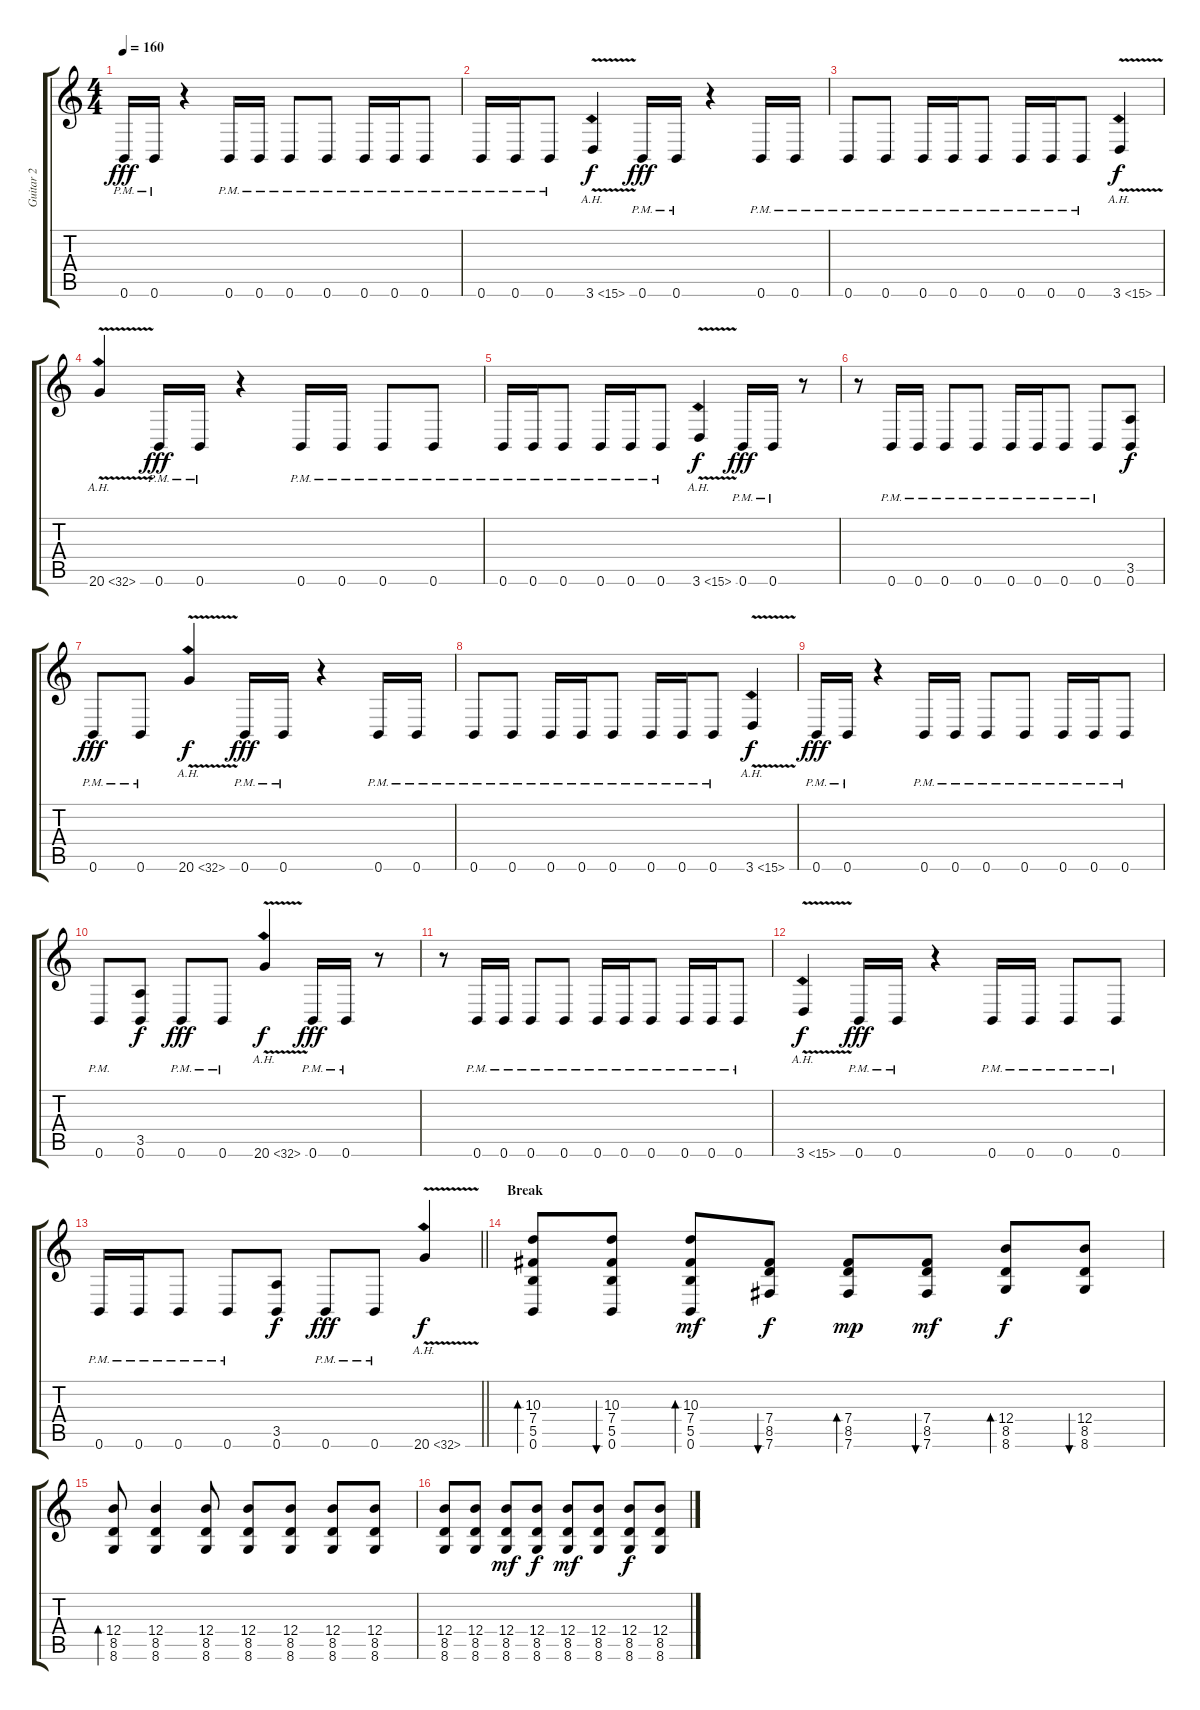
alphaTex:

\track ("Guitar 2" "Guitar 2") {instrument distortionguitar}
\staff {score tabs}
\tuning (Db4 Ab3 E3 B2 Gb2 B1) {hide}
\ts (4 4)
\tempo 160
\clef g2
\ks c
0.6{pm}.16{dy fff} 0.6{pm}.16 r.4 0.6{pm}.16 0.6{pm}.16 0.6{pm}.8 0.6{pm}.8 0.6{pm}.16 0.6{pm}.16 0.6{pm}.8 |
0.6{pm}.16 0.6{pm}.16 0.6{pm}.8 3.6{ah 12 v}.4{dy f} 0.6{pm}.16{dy fff} 0.6{pm}.16 r.4 0.6{pm}.16 0.6{pm}.16 |
0.6{pm}.8 0.6{pm}.8 0.6{pm}.16 0.6{pm}.16 0.6{pm}.8 0.6{pm}.16 0.6{pm}.16 0.6{pm}.8 3.6{ah 12 v}.4{dy f} |
20.6{ah 12 v}.4 0.6{pm}.16{dy fff} 0.6{pm}.16 r.4 0.6{pm}.16 0.6{pm}.16 0.6{pm}.8 0.6{pm}.8 |
0.6{pm}.16 0.6{pm}.16 0.6{pm}.8 0.6{pm}.16 0.6{pm}.16 0.6{pm}.8 3.6{ah 12 v}.4{dy f} 0.6{pm}.16{dy fff} 0.6{pm}.16 r.8 |
r.8 0.6{pm}.16 0.6{pm}.16 0.6{pm}.8 0.6{pm}.8 0.6{pm}.16 0.6{pm}.16 0.6{pm}.8 0.6{pm}.8 (3.5 0.6).8{dy f} |
0.6{pm}.8{dy fff} 0.6{pm}.8 20.6{ah 12 v}.4{dy f} 0.6{pm}.16{dy fff} 0.6{pm}.16 r.4 0.6{pm}.16 0.6{pm}.16 |
0.6{pm}.8 0.6{pm}.8 0.6{pm}.16 0.6{pm}.16 0.6{pm}.8 0.6{pm}.16 0.6{pm}.16 0.6{pm}.8 3.6{ah 12 v}.4{dy f} |
0.6{pm}.16{dy fff} 0.6{pm}.16 r.4 0.6{pm}.16 0.6{pm}.16 0.6{pm}.8 0.6{pm}.8 0.6{pm}.16 0.6{pm}.16 0.6{pm}.8 |
0.6{pm}.8 (3.5 0.6).8{dy f} 0.6{pm}.8{dy fff} 0.6{pm}.8 20.6{ah 12 v}.4{dy f} 0.6{pm}.16{dy fff} 0.6{pm}.16 r.8 |
r.8 0.6{pm}.16 0.6{pm}.16 0.6{pm}.8 0.6{pm}.8 0.6{pm}.16 0.6{pm}.16 0.6{pm}.8 0.6{pm}.16 0.6{pm}.16 0.6{pm}.8 |
3.6{ah 12 v}.4{dy f} 0.6{pm}.16{dy fff} 0.6{pm}.16 r.4 0.6{pm}.16 0.6{pm}.16 0.6{pm}.8 0.6{pm}.8 |
\barLineRight lightlight
0.6{pm}.16 0.6{pm}.16 0.6{pm}.8 0.6{pm}.8 (3.5 0.6).8{dy f} 0.6{pm}.8{dy fff} 0.6{pm}.8 20.6{ah 12 v}.4{dy f} |
\section ("" "Break")
(10.3 7.4 5.5 0.6).8{bd 60 instrument electricguitarclean} (10.3 7.4 5.5 0.6).8{bu 60} (10.3 7.4 5.5 0.6).8{bd 60 dy mf} (7.4 8.5 7.6).8{bu 60 dy f} (7.4 8.5 7.6).8{bd 60 dy mp} (7.4 8.5 7.6).8{bu 60 dy mf} (12.4 8.5 8.6).8{bd 60 dy f} (12.4 8.5 8.6).8{bu 60} |
(12.4 8.5 8.6).8{bd 60} (12.4 8.5 8.6).4 (12.4 8.5 8.6).8 (12.4 8.5 8.6).8 (12.4 8.5 8.6).8 (12.4 8.5 8.6).8 (12.4 8.5 8.6).8 |
(12.4 8.5 8.6).8 (12.4 8.5 8.6).8 (12.4 8.5 8.6).8{dy mf} (12.4 8.5 8.6).8{dy f} (12.4 8.5 8.6).8{dy mf} (12.4 8.5 8.6).8 (12.4 8.5 8.6).8{dy f} (12.4 8.5 8.6).8
